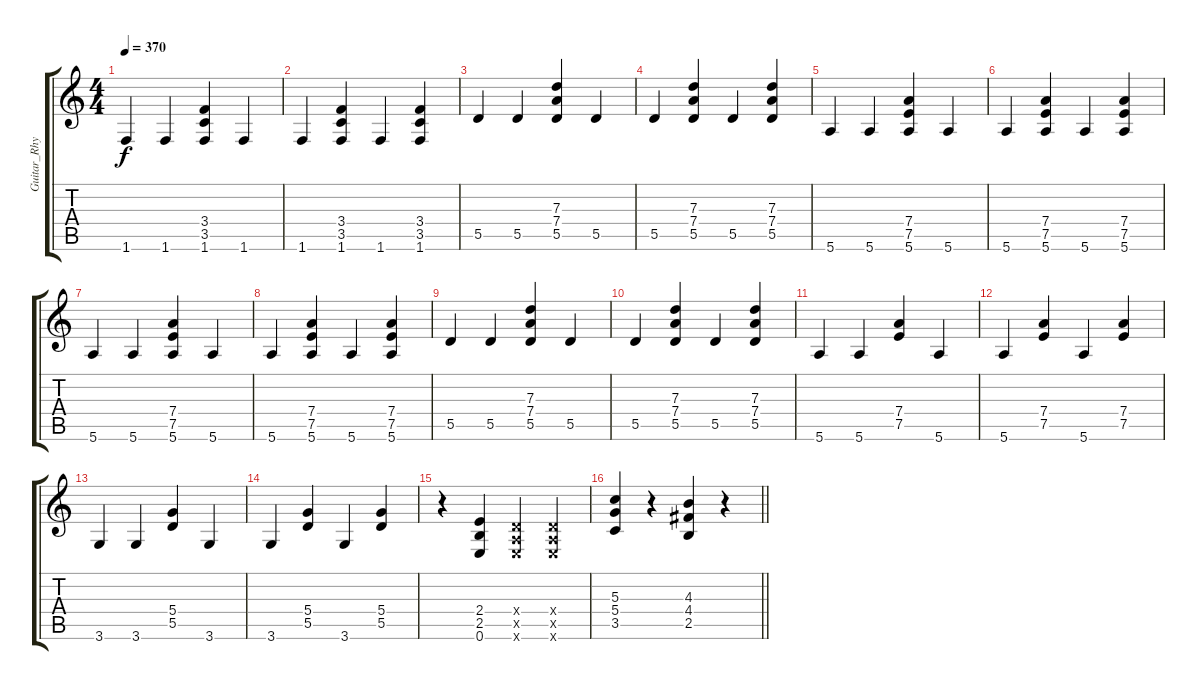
\track ("Guitar_Rhytm" "Guitar_Rhy") {instrument distortionguitar}
\staff {score tabs}
\tuning (E4 B3 G3 D3 A2 E2) {hide}
\ts (4 4)
\tempo 370
\clef g2
\ks c
1.6.4{dy f} 1.6.4 (3.4 3.5 1.6).4 1.6.4 |
1.6.4 (3.4 3.5 1.6).4 1.6.4 (3.4 3.5 1.6).4 |
5.5.4 5.5.4 (7.3 7.4 5.5).4 5.5.4 |
5.5.4 (7.3 7.4 5.5).4 5.5.4 (7.3 7.4 5.5).4 |
5.6.4 5.6.4 (7.4 7.5 5.6).4 5.6.4 |
5.6.4 (7.4 7.5 5.6).4 5.6.4 (7.4 7.5 5.6).4 |
5.6.4 5.6.4 (7.4 7.5 5.6).4 5.6.4 |
5.6.4 (7.4 7.5 5.6).4 5.6.4 (7.4 7.5 5.6).4 |
5.5.4 5.5.4 (7.3 7.4 5.5).4 5.5.4 |
5.5.4 (7.3 7.4 5.5).4 5.5.4 (7.3 7.4 5.5).4 |
5.6.4 5.6.4 (7.4 7.5).4 5.6.4 |
5.6.4 (7.4 7.5).4 5.6.4 (7.4 7.5).4 |
3.6.4 3.6.4 (5.4 5.5).4 3.6.4 |
3.6.4 (5.4 5.5).4 3.6.4 (5.4 5.5).4 |
r.4 (2.4 2.5 0.6).4 (0.4{x} 0.5{x} 0.6{x}).4 (0.4{x} 0.5{x} 0.6{x}).4 |
\barLineRight lightlight
(5.3 5.4 3.5).4 r.4 (4.3 4.4 2.5).4 r.4
